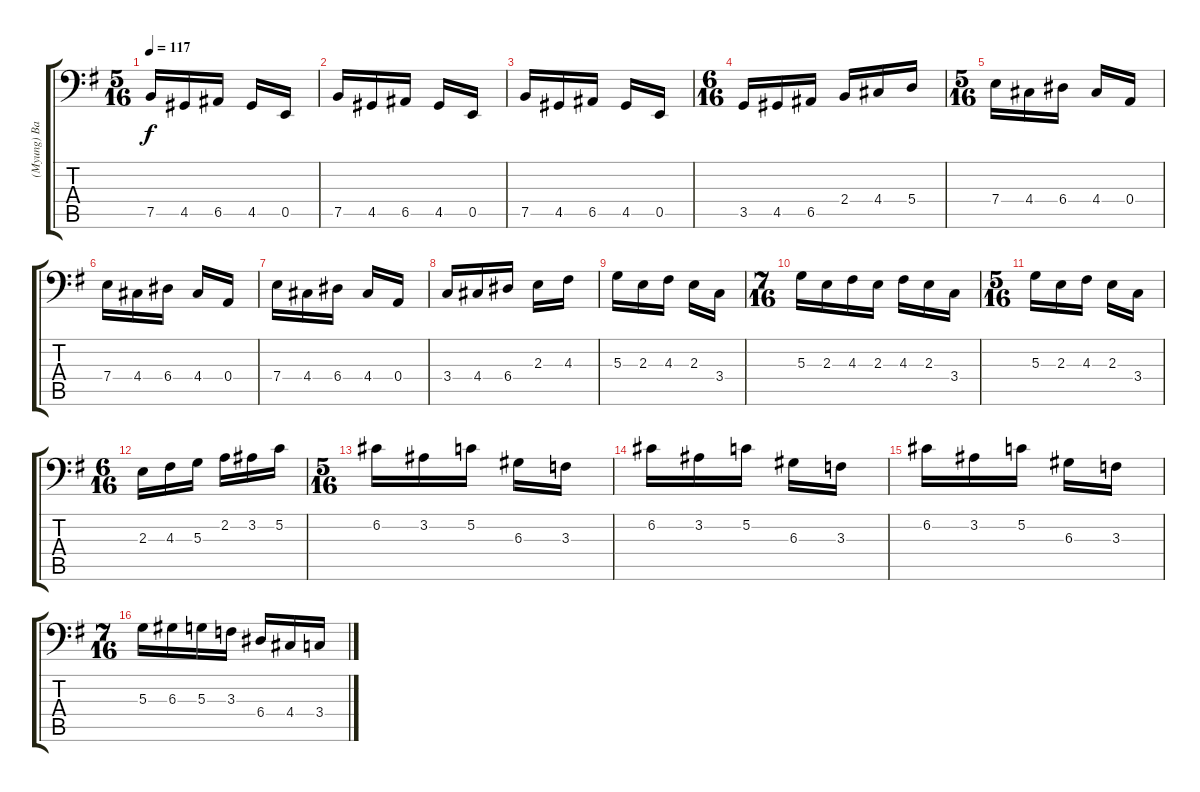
\track ("(Myung) Bass" "(Myung) Ba") {instrument electricbassfinger}
\staff {score tabs}
\tuning (C3 G2 D2 A1 E1 B0) {hide}
\ts (5 16)
\tempo 117
\clef f4
\ks eminor
7.5.16{dy f} 4.5.16 6.5.16 4.5.16 0.5.16 |
7.5.16 4.5.16 6.5.16 4.5.16 0.5.16 |
7.5.16 4.5.16 6.5.16 4.5.16 0.5.16 |
\ts (6 16)
3.5.16 4.5.16 6.5.16 2.4.16 4.4.16 5.4.16 |
\ts (5 16)
7.4.16 4.4.16 6.4.16 4.4.16 0.4.16 |
7.4.16 4.4.16 6.4.16 4.4.16 0.4.16 |
7.4.16 4.4.16 6.4.16 4.4.16 0.4.16 |
3.4.16 4.4.16 6.4.16 2.3.16 4.3.16 |
5.3.16 2.3.16 4.3.16 2.3.16 3.4.16 |
\ts (7 16)
5.3.16 2.3.16 4.3.16 2.3.16 4.3.16 2.3.16 3.4.16 |
\ts (5 16)
5.3.16 2.3.16 4.3.16 2.3.16 3.4.16 |
\ts (6 16)
2.3.16 4.3.16 5.3.16 2.2.16 3.2.16 5.2.16 |
\ts (5 16)
6.2.16 3.2.16 5.2.16 6.3.16 3.3.16 |
6.2.16 3.2.16 5.2.16 6.3.16 3.3.16 |
6.2.16 3.2.16 5.2.16 6.3.16 3.3.16 |
\ts (7 16)
5.3.16 6.3.16 5.3.16 3.3.16 6.4.16 4.4.16 3.4.16
